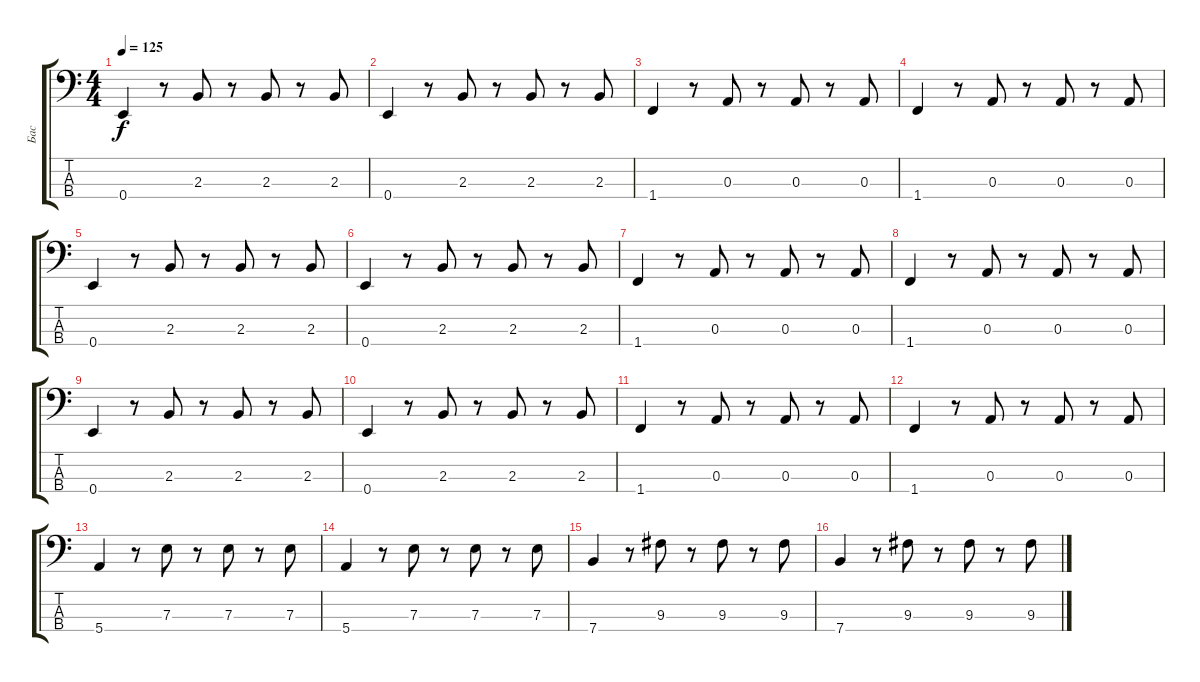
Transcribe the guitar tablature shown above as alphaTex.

\track ("Бас" "Бас") {instrument fretlessbass}
\staff {score tabs}
\tuning (G2 D2 A1 E1) {hide}
\ts (4 4)
\tempo 125
\clef f4
\ks c
0.4.4{dy f} r.8 2.3.8 r.8 2.3.8 r.8 2.3.8 |
0.4.4 r.8 2.3.8 r.8 2.3.8 r.8 2.3.8 |
1.4.4 r.8 0.3.8 r.8 0.3.8 r.8 0.3.8 |
1.4.4 r.8 0.3.8 r.8 0.3.8 r.8 0.3.8 |
0.4.4 r.8 2.3.8 r.8 2.3.8 r.8 2.3.8 |
0.4.4 r.8 2.3.8 r.8 2.3.8 r.8 2.3.8 |
1.4.4 r.8 0.3.8 r.8 0.3.8 r.8 0.3.8 |
1.4.4 r.8 0.3.8 r.8 0.3.8 r.8 0.3.8 |
0.4.4 r.8 2.3.8 r.8 2.3.8 r.8 2.3.8 |
0.4.4{instrument electricbassfinger} r.8 2.3.8 r.8 2.3.8 r.8 2.3.8 |
1.4.4{instrument electricbasspick} r.8 0.3.8 r.8 0.3.8 r.8 0.3.8 |
1.4.4{instrument fretlessbass} r.8 0.3.8 r.8 0.3.8 r.8 0.3.8 |
5.4.4 r.8 7.3.8 r.8 7.3.8 r.8 7.3.8 |
5.4.4{instrument electricbassfinger} r.8 7.3.8 r.8 7.3.8 r.8 7.3.8 |
7.4.4{instrument electricbasspick} r.8 9.3.8 r.8 9.3.8 r.8 9.3.8 |
7.4.4{instrument fretlessbass} r.8 9.3.8 r.8 9.3.8 r.8 9.3.8
